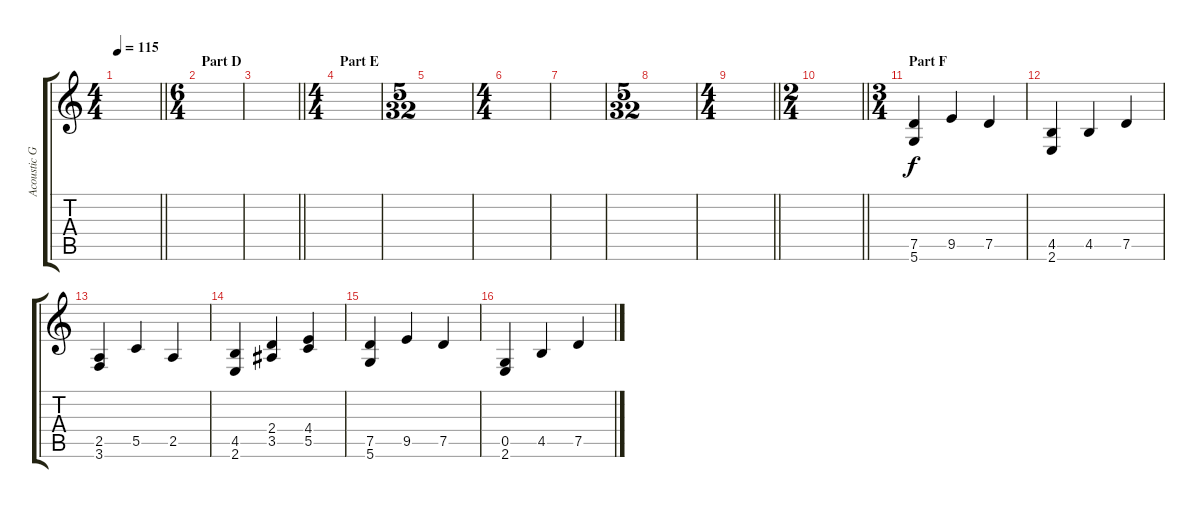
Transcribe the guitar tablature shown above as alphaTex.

\track ("Acoustic Guitar" "Acoustic G") {instrument acousticguitarsteel}
\staff {score tabs}
\tuning (D4 A3 F3 C3 G2 D2) {hide}
\ts (4 4)
\tempo 115
\clef g2
\barLineRight lightlight
\ks c
|
\ts (6 4)
\section ("" "Part D")
|
\barLineRight lightlight
|
\ts (4 4)
\section ("" "Part E")
|
\ts (5 32)
|
\ts (4 4)
|
|
\ts (5 32)
|
\ts (4 4)
\barLineRight lightlight
|
\ts (2 4)
\barLineRight lightlight
|
\ts (3 4)
\section ("" "Part F")
(7.5 5.6).4 9.5.4 7.5.4 |
(4.5 2.6).4 4.5.4 7.5.4 |
(2.5 3.6).4 5.5.4 2.5.4 |
(4.5 2.6).4 (2.4 3.5).4 (4.4 5.5).4 |
(7.5 5.6).4 9.5.4 7.5.4 |
(0.5 2.6).4 4.5.4 7.5.4
